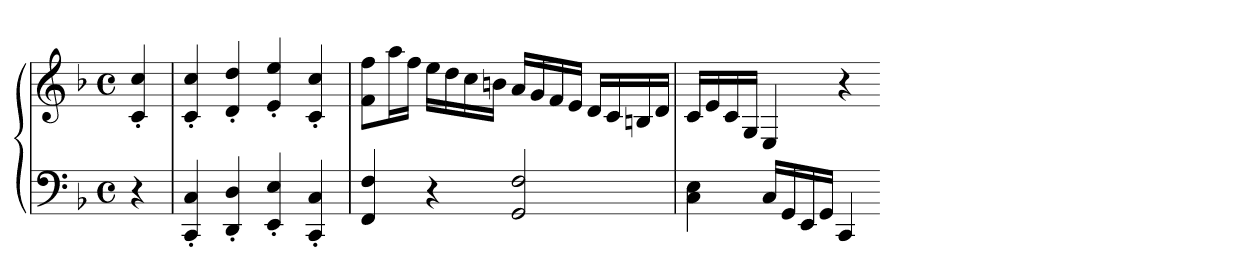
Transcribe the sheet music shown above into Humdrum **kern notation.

**kern	**kern
*part1	*part1
*staff2	*staff1
*clefF4	*clefG2
*k[b-]	*k[b-]
*F:	*F:
*M4/4	*M4/4
*met(c)	*met(c)
=	=
4r	4c' 4cc'
=70	=70
4CC' 4C'	4c' 4cc'
4DD' 4D'	4d' 4dd'
4EE' 4E'	4e' 4ee'
4CC' 4C'	4c' 4cc'
=71	=71
4FF 4F	8f 8ffL
.	16aaL
.	16ffJJ
4r	16eeLL
.	16dd
.	16cc
.	16bnJJ
2GG 2F	16aLL
.	16g
.	16f
.	16eJJ
.	16dLL
.	16c
.	16Bn
.	16dJJ
=72	=72
4C 4E	16cLL
.	16e
.	16c
.	16GJJ
16CLL	4E
16GG	.
16EE	.
16GGJJ	.
4CC	4r
=-	=-
*-	*-
